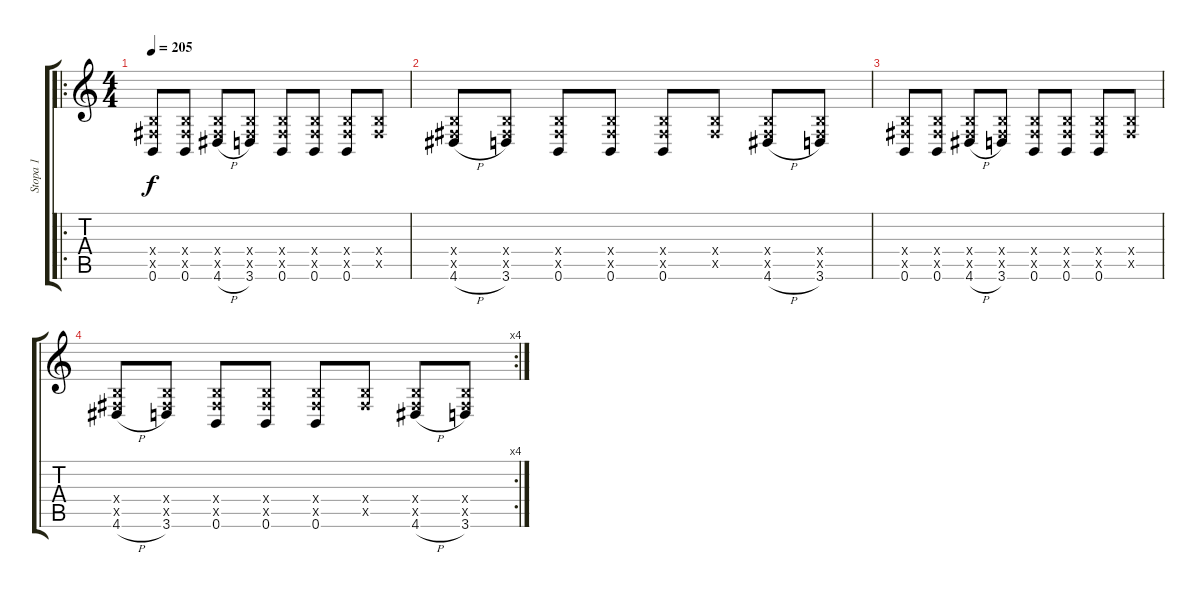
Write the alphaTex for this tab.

\track ("Stopa 1" "Stopa 1") {instrument distortionguitar}
\staff {score tabs}
\tuning (Db4 Ab3 E3 B2 Gb2 B1) {hide}
\ro
\ts (4 4)
\tempo 205
\clef g2
\ks c
(0.4{x} 0.5{x} 0.6).8{dy f} (0.4{x} 0.5{x} 0.6).8 (0.4{x} 0.5{x} 4.6{h}).8 (0.4{x} 0.5{x} 3.6).8 (0.4{x} 0.5{x} 0.6).8 (0.4{x} 0.5{x} 0.6).8 (0.4{x} 0.5{x} 0.6).8 (0.4{x} 0.5{x}).8 |
(0.4{x} 0.5{x} 4.6{h}).8 (0.4{x} 0.5{x} 3.6).8 (0.4{x} 0.5{x} 0.6).8 (0.4{x} 0.5{x} 0.6).8 (0.4{x} 0.5{x} 0.6).8 (0.4{x} 0.5{x}).8 (0.4{x} 0.5{x} 4.6{h}).8 (0.4{x} 0.5{x} 3.6).8 |
(0.4{x} 0.5{x} 0.6).8 (0.4{x} 0.5{x} 0.6).8 (0.4{x} 0.5{x} 4.6{h}).8 (0.4{x} 0.5{x} 3.6).8 (0.4{x} 0.5{x} 0.6).8 (0.4{x} 0.5{x} 0.6).8 (0.4{x} 0.5{x} 0.6).8 (0.4{x} 0.5{x}).8 |
\rc 4
(0.4{x} 0.5{x} 4.6{h}).8 (0.4{x} 0.5{x} 3.6).8 (0.4{x} 0.5{x} 0.6).8 (0.4{x} 0.5{x} 0.6).8 (0.4{x} 0.5{x} 0.6).8 (0.4{x} 0.5{x}).8 (0.4{x} 0.5{x} 4.6{h}).8 (0.4{x} 0.5{x} 3.6).8
